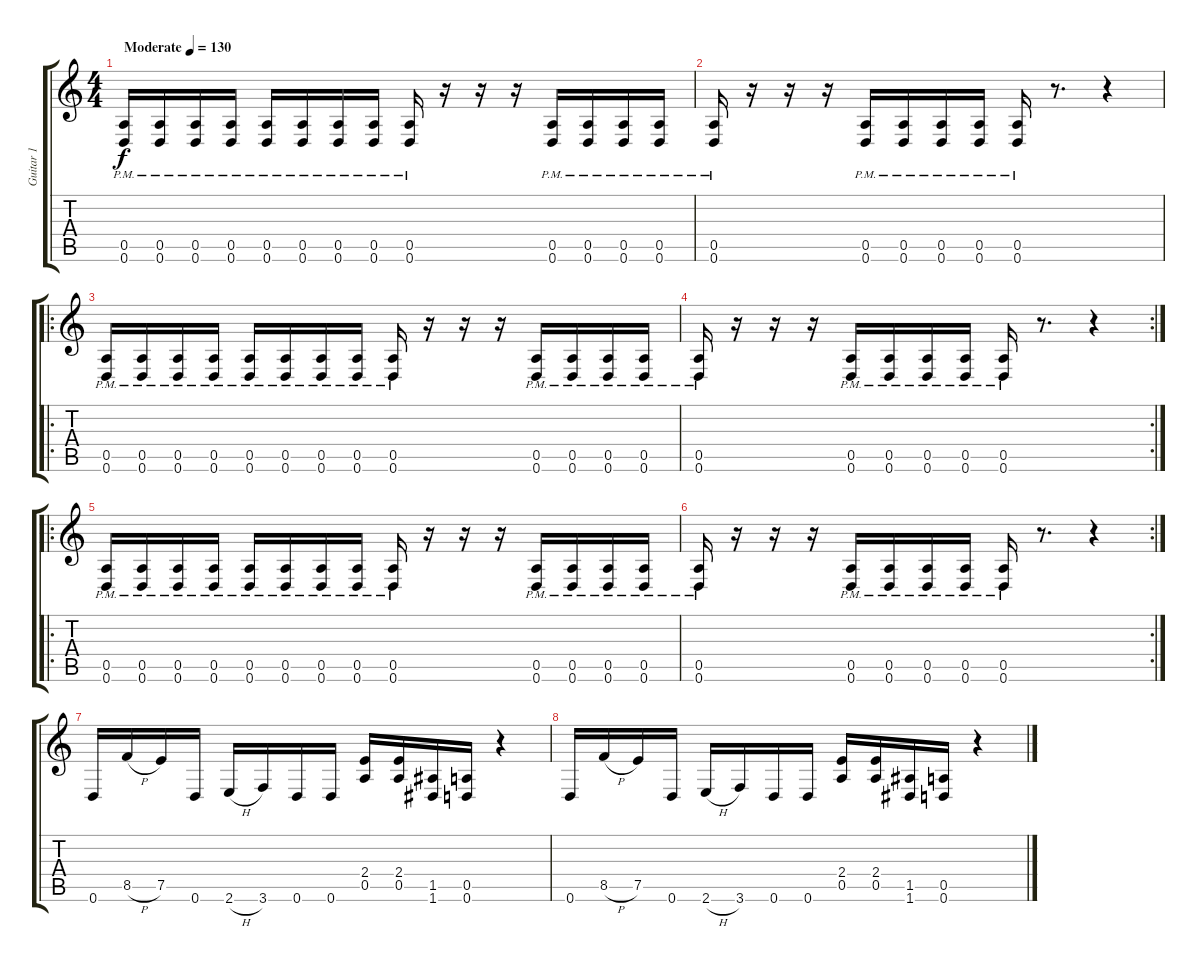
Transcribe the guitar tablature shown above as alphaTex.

\track ("Guitar 1" "Guitar 1") {instrument distortionguitar}
\staff {score tabs}
\tuning (E4 B3 G3 D3 A2 D2) {hide}
\ts (4 4)
\tempo (130 "Moderate")
\clef g2
\ks c
(0.5{pm} 0.6{pm}).16{dy f instrument distortionguitar} (0.5{pm} 0.6{pm}).16 (0.5{pm} 0.6{pm}).16 (0.5{pm} 0.6{pm}).16 (0.5{pm} 0.6{pm}).16 (0.5{pm} 0.6{pm}).16 (0.5{pm} 0.6{pm}).16 (0.5{pm} 0.6{pm}).16 (0.5{pm} 0.6{pm}).16 r.16 r.16 r.16 (0.5{pm} 0.6{pm}).16 (0.5{pm} 0.6{pm}).16 (0.5{pm} 0.6{pm}).16 (0.5{pm} 0.6{pm}).16 |
(0.5{pm} 0.6{pm}).16 r.16 r.16 r.16 (0.5{pm} 0.6{pm}).16 (0.5{pm} 0.6{pm}).16 (0.5{pm} 0.6{pm}).16 (0.5{pm} 0.6{pm}).16 (0.5{pm} 0.6{pm}).16 r.8{d} r.4 |
\ro
(0.5{pm} 0.6{pm}).16 (0.5{pm} 0.6{pm}).16 (0.5{pm} 0.6{pm}).16 (0.5{pm} 0.6{pm}).16 (0.5{pm} 0.6{pm}).16 (0.5{pm} 0.6{pm}).16 (0.5{pm} 0.6{pm}).16 (0.5{pm} 0.6{pm}).16 (0.5{pm} 0.6{pm}).16 r.16 r.16 r.16 (0.5{pm} 0.6{pm}).16 (0.5{pm} 0.6{pm}).16 (0.5{pm} 0.6{pm}).16 (0.5{pm} 0.6{pm}).16 |
\rc 2
(0.5{pm} 0.6{pm}).16 r.16 r.16 r.16 (0.5{pm} 0.6{pm}).16 (0.5{pm} 0.6{pm}).16 (0.5{pm} 0.6{pm}).16 (0.5{pm} 0.6{pm}).16 (0.5{pm} 0.6{pm}).16 r.8{d} r.4 |
\ro
(0.5{pm} 0.6{pm}).16 (0.5{pm} 0.6{pm}).16 (0.5{pm} 0.6{pm}).16 (0.5{pm} 0.6{pm}).16 (0.5{pm} 0.6{pm}).16 (0.5{pm} 0.6{pm}).16 (0.5{pm} 0.6{pm}).16 (0.5{pm} 0.6{pm}).16 (0.5{pm} 0.6{pm}).16 r.16 r.16 r.16 (0.5{pm} 0.6{pm}).16 (0.5{pm} 0.6{pm}).16 (0.5{pm} 0.6{pm}).16 (0.5{pm} 0.6{pm}).16 |
\rc 2
(0.5{pm} 0.6{pm}).16 r.16 r.16 r.16 (0.5{pm} 0.6{pm}).16 (0.5{pm} 0.6{pm}).16 (0.5{pm} 0.6{pm}).16 (0.5{pm} 0.6{pm}).16 (0.5{pm} 0.6{pm}).16 r.8{d} r.4 |
0.6.16 8.5{h}.16 7.5.16 0.6.16 2.6{h}.16 3.6.16 0.6.16 0.6.16 (2.4 0.5).16 (2.4 0.5).16 (1.5 1.6).16 (0.5 0.6).16 r.4 |
0.6.16 8.5{h}.16 7.5.16 0.6.16 2.6{h}.16 3.6.16 0.6.16 0.6.16 (2.4 0.5).16 (2.4 0.5).16 (1.5 1.6).16 (0.5 0.6).16 r.4
